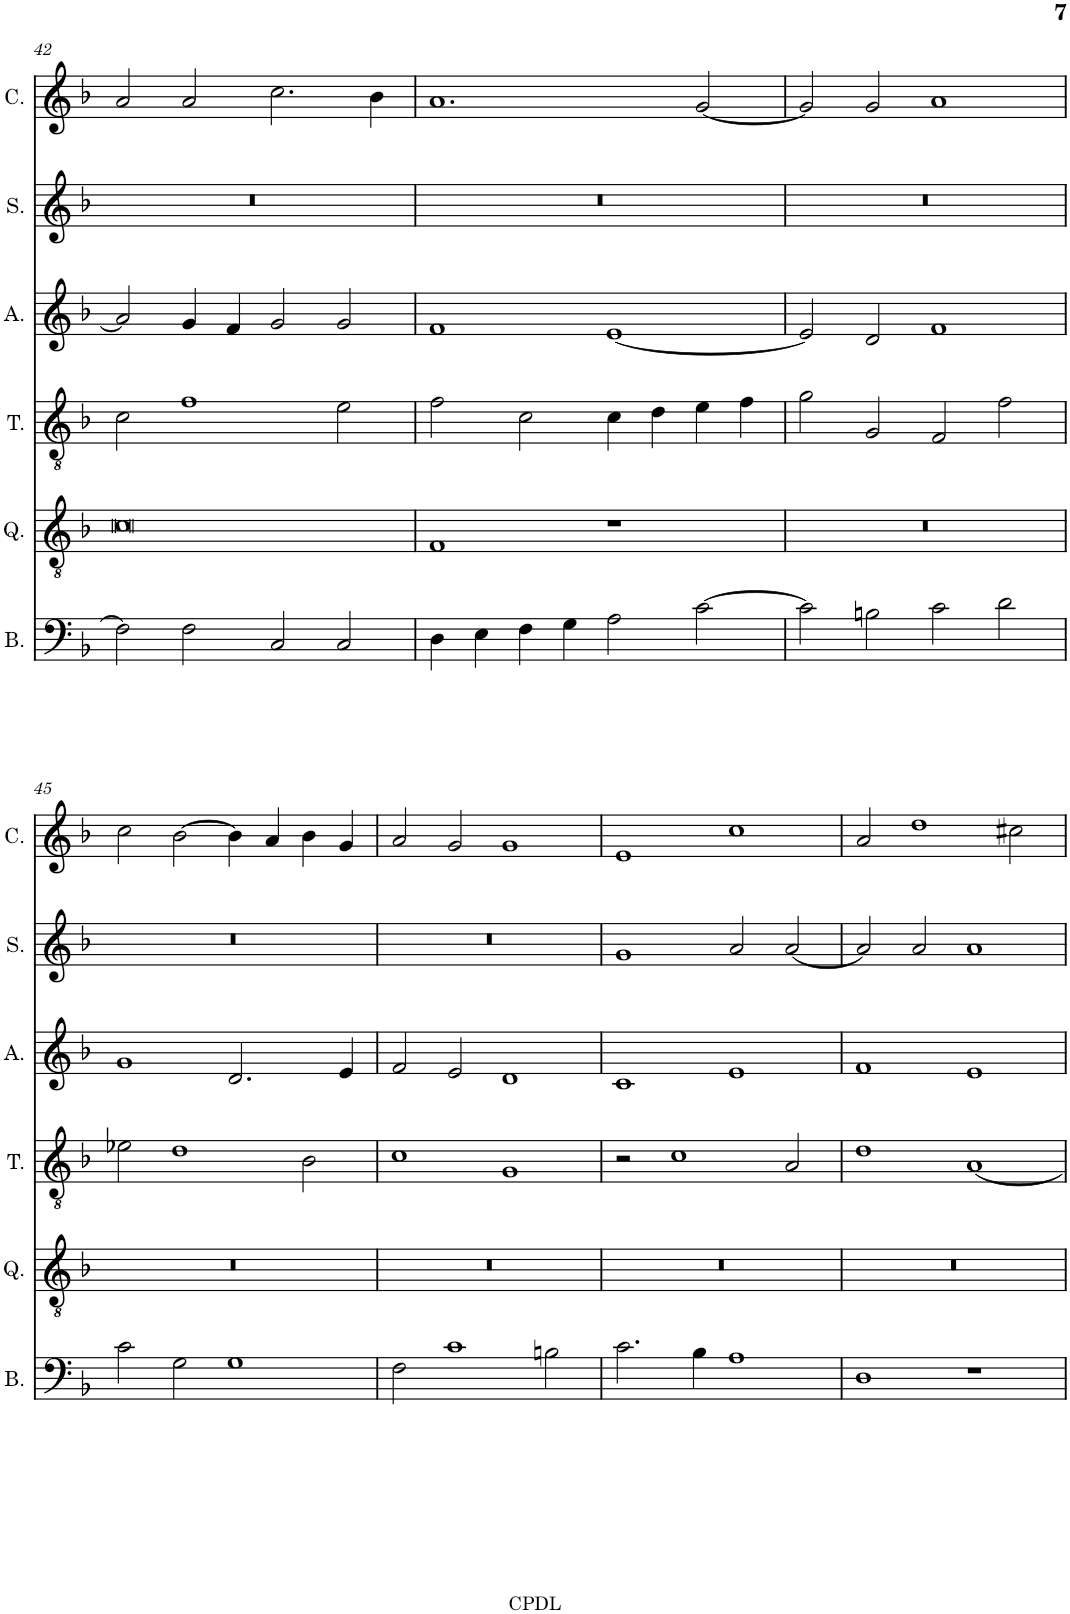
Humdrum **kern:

**kern	**kern	**kern	**kern	**kern	**kern
*part6	*part5	*part4	*part3	*part2	*part1
*staff6	*staff5	*staff4	*staff3	*staff2	*staff1
*I"Bassus	*I"Quintus	*I"Tenor	*I"Altus	*I"Sextus	*I"Cantus
*I'B.	*I'Q.	*I'T.	*I'A.	*I'S.	*I'C.
!!LO:PB:g=z
*clefF4	*clefGv2	*clefGv2	*clefG2	*clefG2	*clefG2
*k[b-]	*k[b-]	*k[b-]	*k[b-]	*k[b-]	*k[b-]
*F:	*F:	*F:	*F:	*F:	*F:
*M4/2	*M4/2	*M4/2	*M4/2	*M4/2	*M4/2
=42	=42	=42	=42	=42	=42
2F\]	0c	2c\	2a/]	0r	2a/
2F\	.	1f	4g/	.	2a/
.	.	.	4f/	.	.
2C/	.	.	2g/	.	2.cc\
2C/	.	2e\	2g/	.	.
.	.	.	.	.	4b-\
=43	=43	=43	=43	=43	=43
4D\	1F	2f\	1f	0r	1.a
4E\	.	.	.	.	.
4F\	.	2c\	.	.	.
4G\	.	.	.	.	.
2A\	1r	4c\	[1e	.	.
.	.	4d\	.	.	.
[2c\	.	4e\	.	.	[2g/
.	.	4f\	.	.	.
=44	=44	=44	=44	=44	=44
2c\]	0r	2g\	2e/]	0r	2g/]
2Bn\	.	2G/	2d/	.	2g/
2c\	.	2F/	1f	.	1a
2d\	.	2f\	.	.	.
!!LO:LB:g=z
=45	=45	=45	=45	=45	=45
2c\	0r	2e-X\	1g	0r	2cc\
2G\	.	1d	.	.	[2b-\
1G	.	.	2.d/	.	4b-\]
.	.	.	.	.	4a/
.	.	2B-\	.	.	4b-\
.	.	.	4e/	.	4g/
=46	=46	=46	=46	=46	=46
2F\	0r	1c	2f/	0r	2a/
1c	.	.	2e/	.	2g/
.	.	1G	1d	.	1g
2Bn\	.	.	.	.	.
=47	=47	=47	=47	=47	=47
2.c\	0r	2r	1c	1g	1e
.	.	1c	.	.	.
4B-\	.	.	.	.	.
1A	.	.	1e	2a/	1cc
.	.	2A/	.	[2a/	.
=48	=48	=48	=48	=48	=48
1D	0r	1d	1f	2a/]	2a/
.	.	.	.	2a/	1dd
1r	.	[1A	1e	1a	.
.	.	.	.	.	2cc#X\
=	=	=	=	=	=
*-	*-	*-	*-	*-	*-
